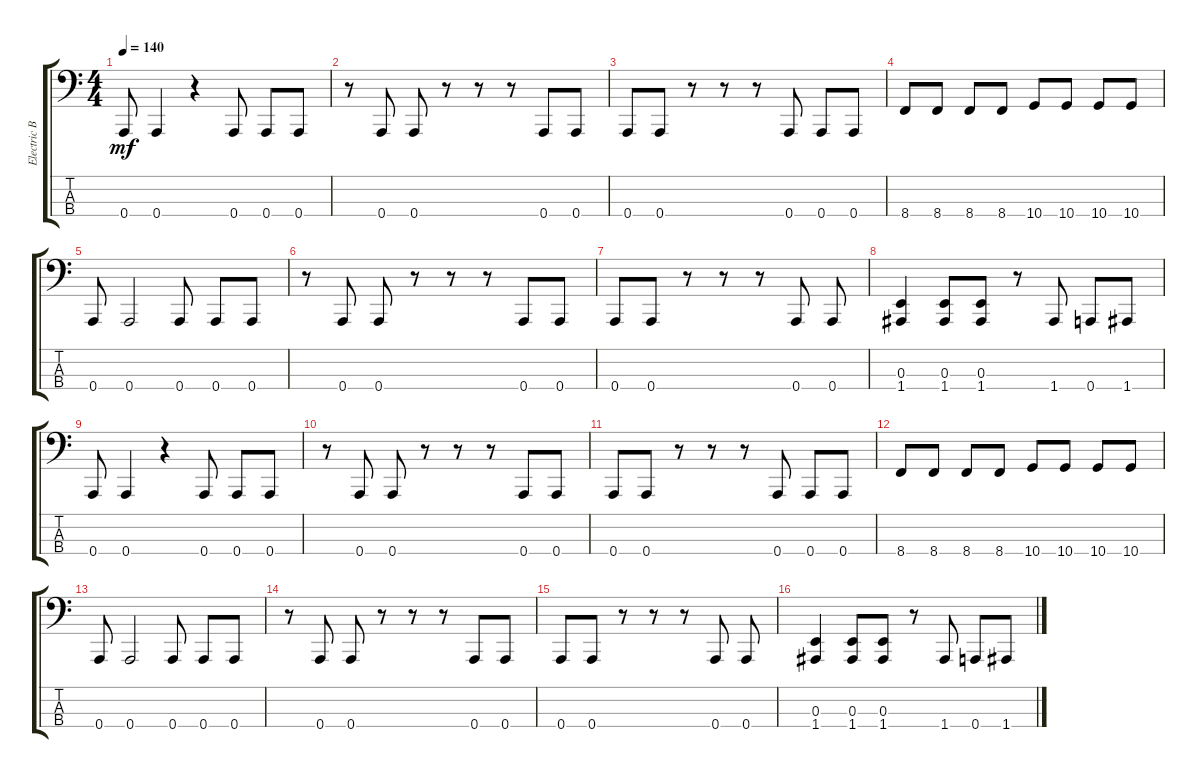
\track ("Electric Bass" "Electric B") {instrument electricbassfinger}
\staff {score tabs}
\tuning (D2 A1 E1 A0) {hide}
\ts (4 4)
\tempo 140
\clef f4
\ks c
0.4.8{dy mf} 0.4.4 r.4 0.4.8 0.4.8 0.4.8 |
r.8 0.4.8 0.4.8 r.8 r.8 r.8 0.4.8 0.4.8 |
0.4.8 0.4.8 r.8 r.8 r.8 0.4.8 0.4.8 0.4.8 |
8.4.8 8.4.8 8.4.8 8.4.8 10.4.8 10.4.8 10.4.8 10.4.8 |
0.4.8 0.4.2 0.4.8 0.4.8 0.4.8 |
r.8 0.4.8 0.4.8 r.8 r.8 r.8 0.4.8 0.4.8 |
0.4.8 0.4.8 r.8 r.8 r.8 0.4.8 0.4.8 |
(0.3 1.4).4 (0.3 1.4).8 (0.3 1.4).8 r.8 1.4.8 0.4.8 1.4.8 |
0.4.8 0.4.4 r.4 0.4.8 0.4.8 0.4.8 |
r.8 0.4.8 0.4.8 r.8 r.8 r.8 0.4.8 0.4.8 |
0.4.8 0.4.8 r.8 r.8 r.8 0.4.8 0.4.8 0.4.8 |
8.4.8 8.4.8 8.4.8 8.4.8 10.4.8 10.4.8 10.4.8 10.4.8 |
0.4.8 0.4.2 0.4.8 0.4.8 0.4.8 |
r.8 0.4.8 0.4.8 r.8 r.8 r.8 0.4.8 0.4.8 |
0.4.8 0.4.8 r.8 r.8 r.8 0.4.8 0.4.8 |
(0.3 1.4).4 (0.3 1.4).8 (0.3 1.4).8 r.8 1.4.8 0.4.8 1.4.8
